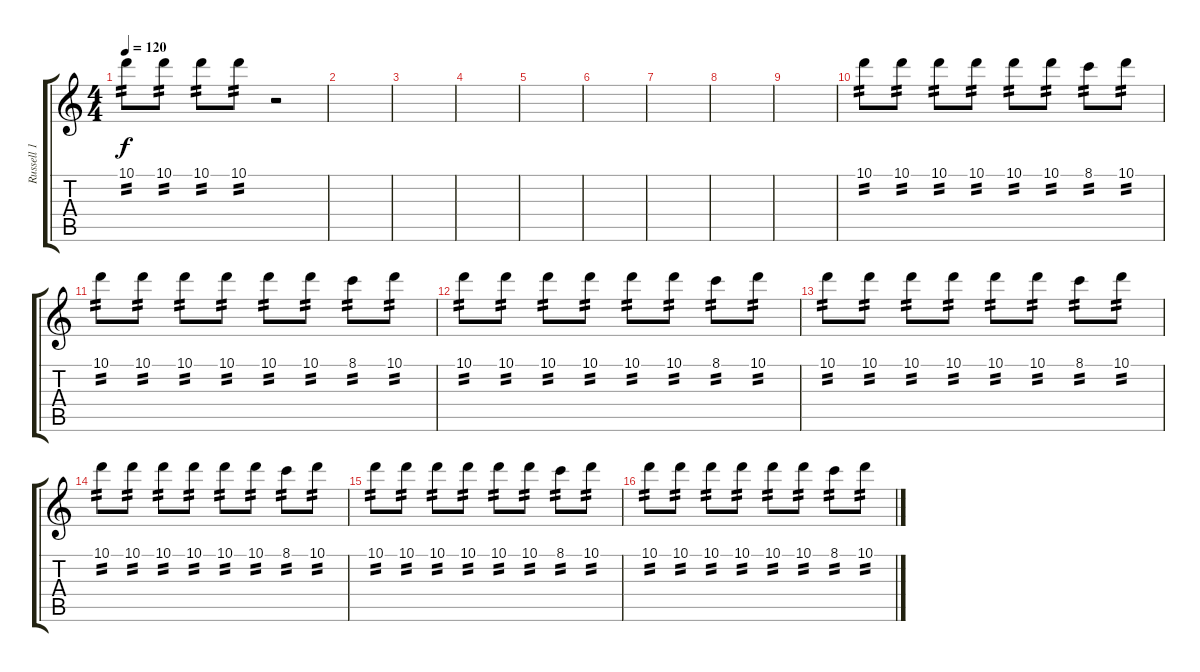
\track ("Russell 1" "Russell 1") {instrument overdrivenguitar}
\staff {score tabs}
\tuning (E4 B3 G3 D3 A2 E2) {hide}
\ts (4 4)
\tempo 120
\clef g2
\ks c
10.1.8{tp 2 dy f} 10.1.8{tp 2} 10.1.8{tp 2} 10.1.8{tp 2} r.2 |
|
|
|
|
|
|
|
|
10.1.8{tp 2} 10.1.8{tp 2} 10.1.8{tp 2} 10.1.8{tp 2} 10.1.8{tp 2} 10.1.8{tp 2} 8.1.8{tp 2} 10.1.8{tp 2} |
10.1.8{tp 2} 10.1.8{tp 2} 10.1.8{tp 2} 10.1.8{tp 2} 10.1.8{tp 2} 10.1.8{tp 2} 8.1.8{tp 2} 10.1.8{tp 2} |
10.1.8{tp 2} 10.1.8{tp 2} 10.1.8{tp 2} 10.1.8{tp 2} 10.1.8{tp 2} 10.1.8{tp 2} 8.1.8{tp 2} 10.1.8{tp 2} |
10.1.8{tp 2} 10.1.8{tp 2} 10.1.8{tp 2} 10.1.8{tp 2} 10.1.8{tp 2} 10.1.8{tp 2} 8.1.8{tp 2} 10.1.8{tp 2} |
10.1.8{tp 2} 10.1.8{tp 2} 10.1.8{tp 2} 10.1.8{tp 2} 10.1.8{tp 2} 10.1.8{tp 2} 8.1.8{tp 2} 10.1.8{tp 2} |
10.1.8{tp 2} 10.1.8{tp 2} 10.1.8{tp 2} 10.1.8{tp 2} 10.1.8{tp 2} 10.1.8{tp 2} 8.1.8{tp 2} 10.1.8{tp 2} |
10.1.8{tp 2} 10.1.8{tp 2} 10.1.8{tp 2} 10.1.8{tp 2} 10.1.8{tp 2} 10.1.8{tp 2} 8.1.8{tp 2} 10.1.8{tp 2}
